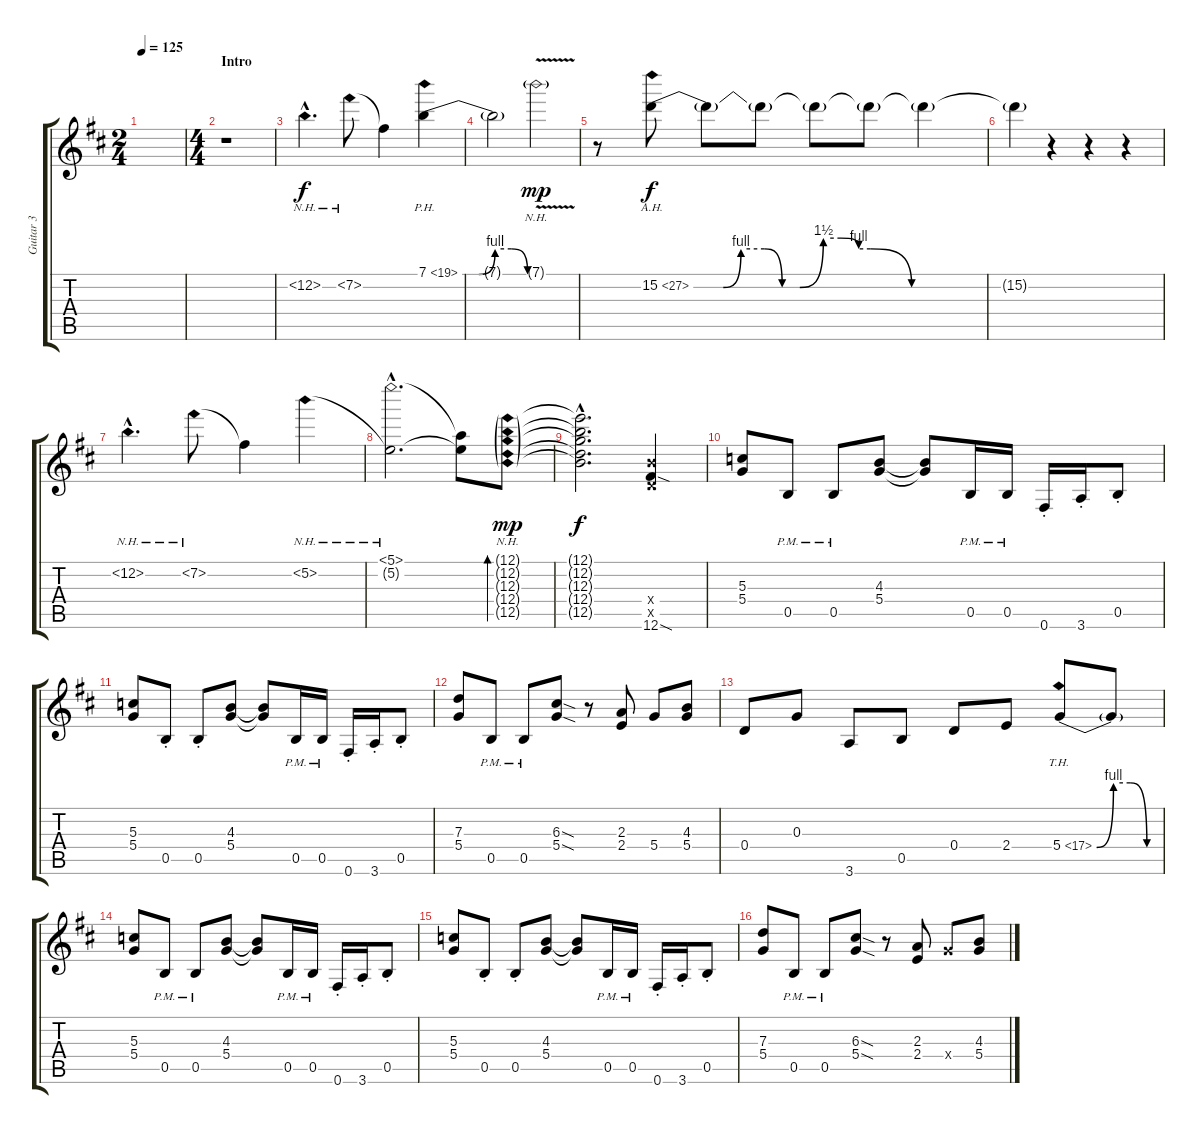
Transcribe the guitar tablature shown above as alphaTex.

\track ("Guitar 3" "Guitar 3") {instrument overdrivenguitar}
\staff {score tabs}
\tuning (E4 B3 G3 D3 B2 Gb2) {hide}
\ts (2 4)
\tempo 125
\clef g2
\ks bminor
|
\ts (4 4)
\section ("" "Intro")
r.1 |
0.2{nh hac}.4{d} 7.2{nh}.8 7.2{t}.4 7.1{be (custom 0 0 15 0 30 4 45 4 60 0) ph 12}.4 |
7.1{t}.2 7.1{nh v g}.2{dy mp} |
r.8 15.2{be (custom 0 0 5 0 8 4 12 4 15 0 18 0 22 6 25 6 28 4 30 4 37 0 60 0) ah 12}.8{dy f} 15.2{t}.8 15.2{t}.8 15.2{t}.8 15.2{t}.8 15.2{t}.4 |
15.2{t}.4 r.4 r.4 r.4 |
12.2{nh hac}.4{d} 7.2{nh}.8 7.2{t}.4 5.2{nh}.4 |
(5.1{nh hac} 5.2{hac t}).2{d} (5.1{t} 5.2{t}).8 (12.1{nh g} 12.2{nh g} 12.3{nh g} 12.4{nh g} 12.5{nh g}).8{bd 480 dy mp} |
(12.1{hac t} 12.2{hac t} 12.3{hac t} 12.4{hac t} 12.5{hac t}).2{d dy f} (0.4{x} 12.5{x} 12.6{sod}).4 |
(5.3 5.4).8 0.5{pm}.8 0.5{pm}.8 (4.3 5.4).8 (4.3{t} 5.4{t}).8 0.5{pm}.16 0.5{pm}.16 0.6{st}.16 3.6{st}.16 0.5{st}.8 |
(5.3 5.4).8 0.5{st}.8 0.5{st}.8 (4.3 5.4).8 (4.3{t} 5.4{t}).8 0.5{pm}.16 0.5{pm}.16 0.6{st}.16 3.6{st}.16 0.5{st}.8 |
(7.3 5.4).8 0.5{pm}.8 0.5{pm}.8 (6.3{sod} 5.4{sod}).8 r.8 (2.3 2.4).8 5.4.8 (4.3 5.4).8 |
0.4.8 0.3.8 3.6.8 0.5.8 0.4.8 2.4.8 5.4{be (custom 0 0 15 4 30 4 45 0 60 0) th 12}.8 5.4{t}.8 |
(5.3 5.4).8 0.5{pm}.8 0.5{pm}.8 (4.3 5.4).8 (4.3{t} 5.4{t}).8 0.5{pm}.16 0.5{pm}.16 0.6{st}.16 3.6{st}.16 0.5{st}.8 |
(5.3 5.4).8 0.5{st}.8 0.5{st}.8 (4.3 5.4).8 (4.3{t} 5.4{t}).8 0.5{pm}.16 0.5{pm}.16 0.6{st}.16 3.6{st}.16 0.5{st}.8 |
(7.3 5.4).8 0.5{pm}.8 0.5{pm}.8 (6.3{sod} 5.4{sod}).8 r.8 (2.3 2.4).8 5.4{x}.8 (4.3 5.4).8
